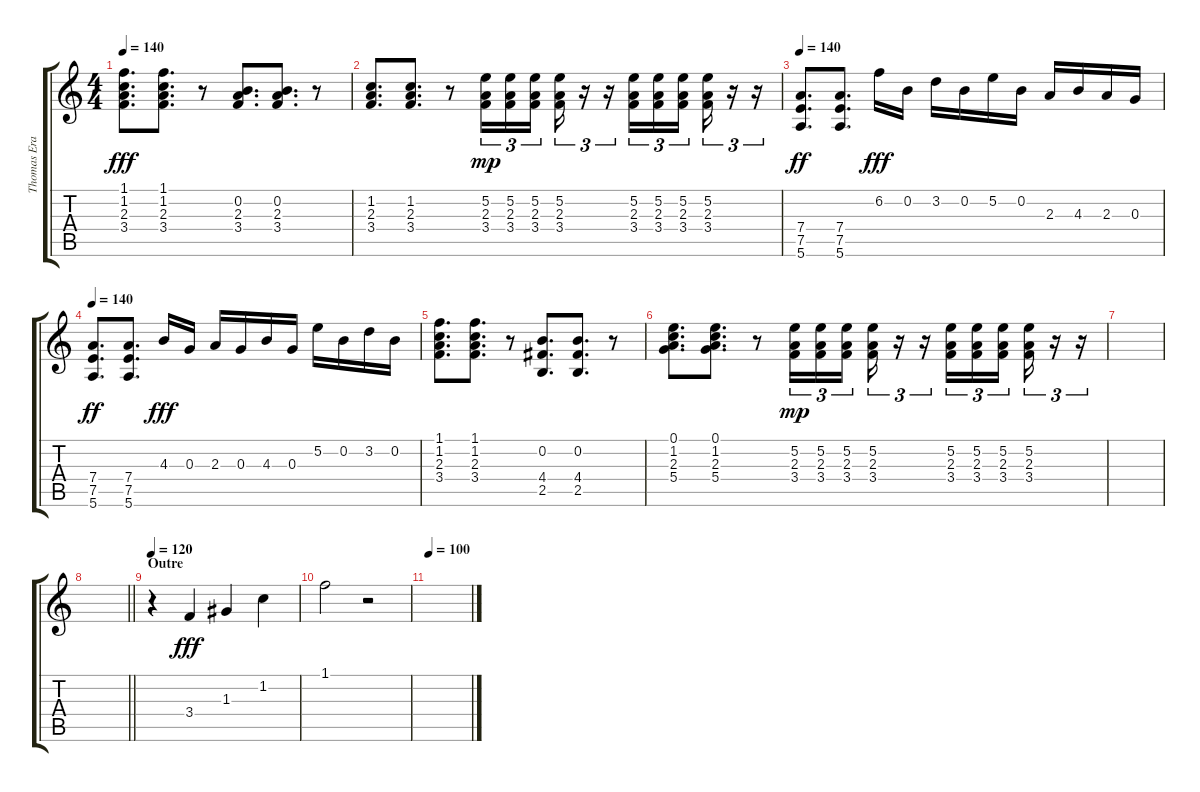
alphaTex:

\track ("Thomas Erak overdubs" "Thomas Era") {instrument overdrivenguitar}
\staff {score tabs}
\tuning (E4 B3 G3 D3 A2 E2) {hide}
\ts (4 4)
\tempo 140
\clef g2
\ks c
(1.1 1.2 2.3 3.4).8{d dy fff} (1.1 1.2 2.3 3.4).8{d} r.8 (0.2 2.3 3.4).8{d} (0.2 2.3 3.4).8{d} r.8 |
(1.2 2.3 3.4).8{d} (1.2 2.3 3.4).8{d} r.8 (5.2 2.3 3.4).16{tu (3 2) dy mp} (5.2 2.3 3.4).16{tu (3 2)} (5.2 2.3 3.4).16{tu (3 2) beam splitsecondary} (5.2 2.3 3.4).16{tu (3 2)} r.16{tu (3 2)} r.16{tu (3 2)} (5.2 2.3 3.4).16{tu (3 2)} (5.2 2.3 3.4).16{tu (3 2)} (5.2 2.3 3.4).16{tu (3 2) beam splitsecondary} (5.2 2.3 3.4).16{tu (3 2)} r.16{tu (3 2)} r.16{tu (3 2)} |
\tempo 140
(7.4 7.5 5.6).8{d dy ff balance 16} (7.4 7.5 5.6).8{d} 6.2.16{dy fff} 0.2.16 3.2.16 0.2.16 5.2.16 0.2.16 2.3.16 4.3.16 2.3.16 0.3.16 |
\tempo 140
(7.4 7.5 5.6).8{d dy ff balance 16} (7.4 7.5 5.6).8{d} 4.3.16{dy fff} 0.3.16 2.3.16 0.3.16 4.3.16 0.3.16 5.2.16 0.2.16 3.2.16 0.2.16 |
(1.1 1.2 2.3 3.4).8{d} (1.1 1.2 2.3 3.4).8{d} r.8 (0.2 4.4 2.5).8{d} (0.2 4.4 2.5).8{d} r.8 |
(0.1 1.2 2.3 5.4).8{d} (0.1 1.2 2.3 5.4).8{d} r.8 (5.2 2.3 3.4).16{tu (3 2) dy mp} (5.2 2.3 3.4).16{tu (3 2)} (5.2 2.3 3.4).16{tu (3 2) beam splitsecondary} (5.2 2.3 3.4).16{tu (3 2)} r.16{tu (3 2)} r.16{tu (3 2)} (5.2 2.3 3.4).16{tu (3 2)} (5.2 2.3 3.4).16{tu (3 2)} (5.2 2.3 3.4).16{tu (3 2) beam splitsecondary} (5.2 2.3 3.4).16{tu (3 2)} r.16{tu (3 2)} r.16{tu (3 2)} |
|
\barLineRight lightlight
|
\section ("" "Outre")
\tempo 120
r.4{balance 0} 3.4.4{dy fff} 1.3.4 1.2.4 |
1.1.2{balance 0} r.2 |
\tempo 100
